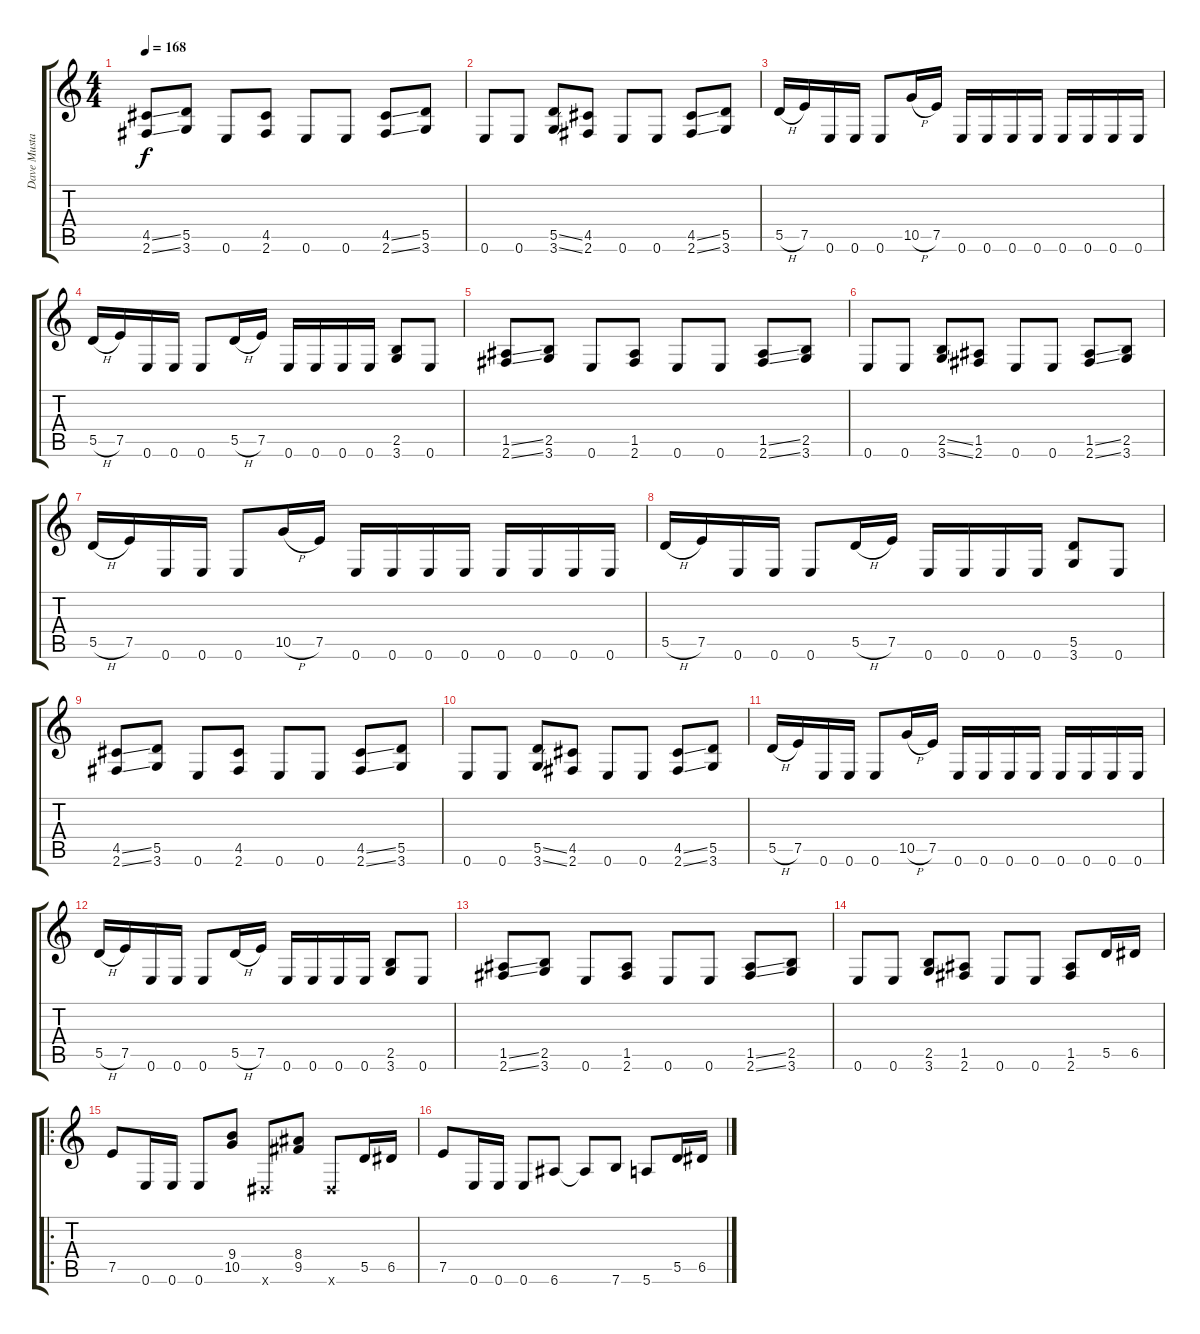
\track ("Dave Mustaine" "Dave Musta") {instrument distortionguitar}
\staff {score tabs}
\tuning (E4 B3 G3 D3 A2 E2) {hide}
\ts (4 4)
\tempo 168
\clef g2
\ks c
(4.5{ss} 2.6{ss}).8{dy f} (5.5 3.6).8 0.6.8 (4.5 2.6).8 0.6.8 0.6.8 (4.5{ss} 2.6{ss}).8 (5.5 3.6).8 |
0.6.8 0.6.8 (5.5{ss} 3.6{ss}).8 (4.5 2.6).8 0.6.8 0.6.8 (4.5{ss} 2.6{ss}).8 (5.5 3.6).8 |
5.5{h}.16 7.5.16 0.6.16 0.6.16 0.6.8 10.5{h}.16 7.5.16 0.6.16 0.6.16 0.6.16 0.6.16 0.6.16 0.6.16 0.6.16 0.6.16 |
5.5{h}.16 7.5.16 0.6.16 0.6.16 0.6.8 5.5{h}.16 7.5.16 0.6.16 0.6.16 0.6.16 0.6.16 (2.5 3.6).8 0.6.8 |
(1.5{ss} 2.6{ss}).8 (2.5 3.6).8 0.6.8 (1.5 2.6).8 0.6.8 0.6.8 (1.5{ss} 2.6{ss}).8 (2.5 3.6).8 |
0.6.8 0.6.8 (2.5{ss} 3.6{ss}).8 (1.5 2.6).8 0.6.8 0.6.8 (1.5{ss} 2.6{ss}).8 (2.5 3.6).8 |
5.5{h}.16 7.5.16 0.6.16 0.6.16 0.6.8 10.5{h}.16 7.5.16 0.6.16 0.6.16 0.6.16 0.6.16 0.6.16 0.6.16 0.6.16 0.6.16 |
5.5{h}.16 7.5.16 0.6.16 0.6.16 0.6.8 5.5{h}.16 7.5.16 0.6.16 0.6.16 0.6.16 0.6.16 (5.5 3.6).8 0.6.8 |
(4.5{ss} 2.6{ss}).8 (5.5 3.6).8 0.6.8 (4.5 2.6).8 0.6.8 0.6.8 (4.5{ss} 2.6{ss}).8 (5.5 3.6).8 |
0.6.8 0.6.8 (5.5{ss} 3.6{ss}).8 (4.5 2.6).8 0.6.8 0.6.8 (4.5{ss} 2.6{ss}).8 (5.5 3.6).8 |
5.5{h}.16 7.5.16 0.6.16 0.6.16 0.6.8 10.5{h}.16 7.5.16 0.6.16 0.6.16 0.6.16 0.6.16 0.6.16 0.6.16 0.6.16 0.6.16 |
5.5{h}.16 7.5.16 0.6.16 0.6.16 0.6.8 5.5{h}.16 7.5.16 0.6.16 0.6.16 0.6.16 0.6.16 (2.5 3.6).8 0.6.8 |
(1.5{ss} 2.6{ss}).8 (2.5 3.6).8 0.6.8 (1.5 2.6).8 0.6.8 0.6.8 (1.5{ss} 2.6{ss}).8 (2.5 3.6).8 |
0.6.8 0.6.8 (2.5 3.6).8 (1.5 2.6).8 0.6.8 0.6.8 (1.5 2.6).8 5.5.16 6.5.16 |
\ro
7.5.8 0.6.16 0.6.16 0.6.8 (9.4 10.5).8 -1.6{x}.8 (8.4 9.5).8 -1.6{x}.8 5.5.16 6.5.16 |
7.5.8 0.6.16 0.6.16 0.6.8 6.6.8 6.6{t}.8 7.6.8 5.6.8 5.5.16 6.5.16
